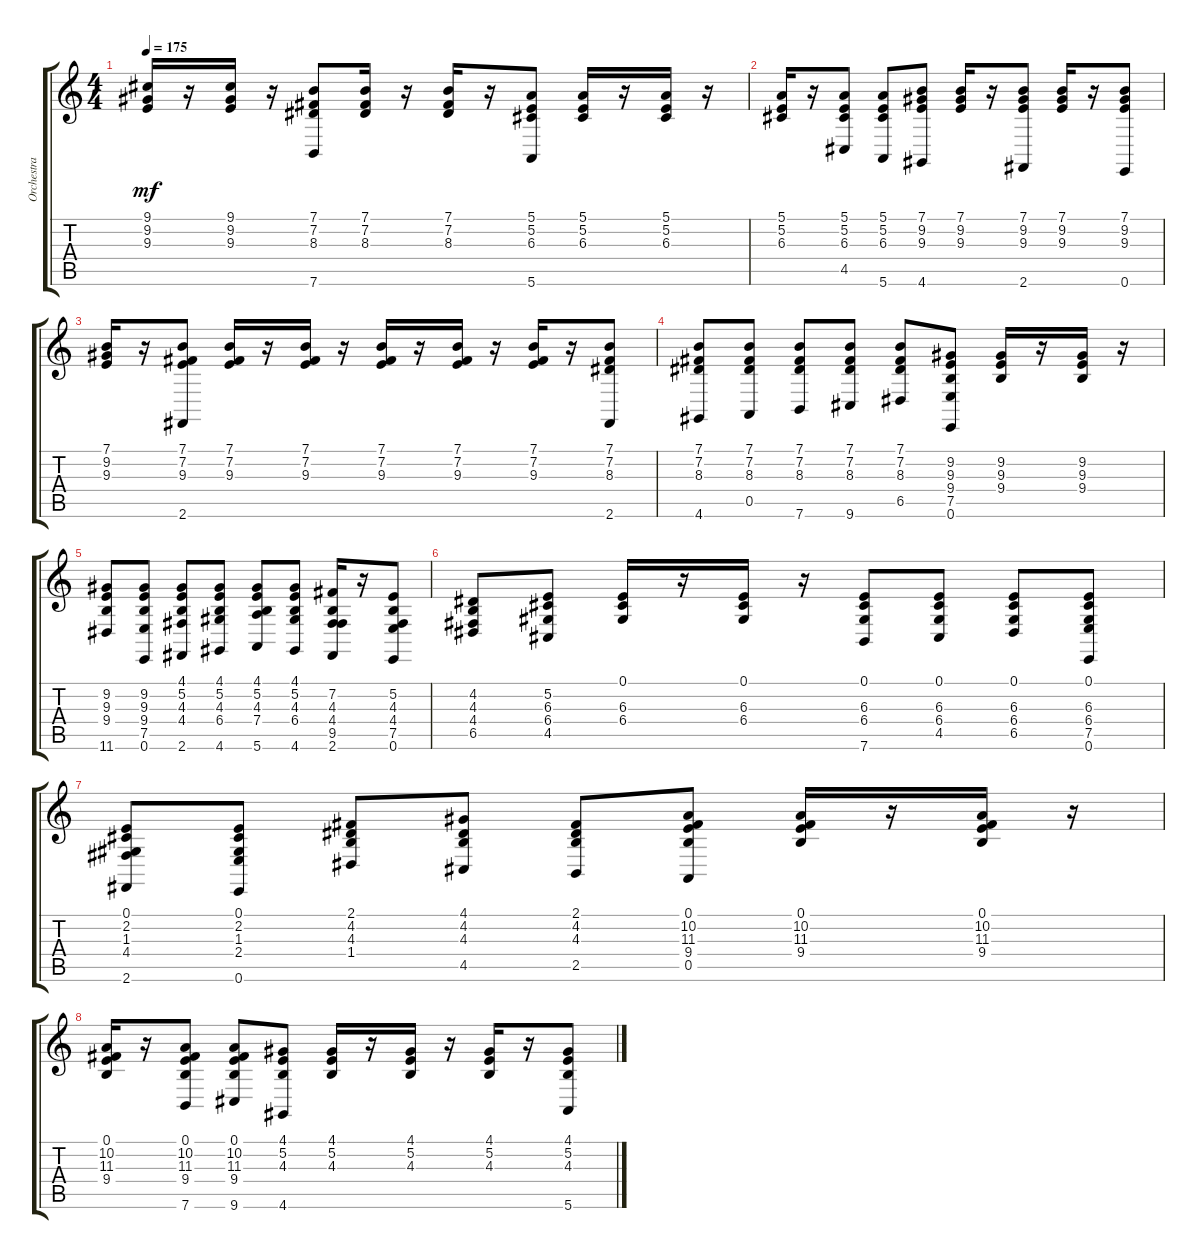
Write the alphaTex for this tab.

\track ("Orchestra" "Orchestra") {instrument stringensemble1}
\staff {score tabs}
\tuning (E4 B3 G3 D3 A2 E2) {hide}
\ts (4 4)
\tempo 175
\clef g2
\ks c
(9.1 9.2 9.3).16{dy mf} r.16 (9.1 9.2 9.3).16 r.16 (7.1 7.2 8.3 7.6).8 (7.1 7.2 8.3).16 r.16 (7.1 7.2 8.3).16 r.16 (5.1 5.2 6.3 5.6).8 (5.1 5.2 6.3).16 r.16 (5.1 5.2 6.3).16 r.16 |
(5.1 5.2 6.3).16 r.16 (5.1 5.2 6.3 4.5).8 (5.1 5.2 6.3 5.6).8 (7.1 9.2 9.3 4.6).8 (7.1 9.2 9.3).16 r.16 (7.1 9.2 9.3 2.6).8 (7.1 9.2 9.3).16 r.16 (7.1 9.2 9.3 0.6).8 |
(7.1 9.2 9.3).16 r.16 (7.1 7.2 9.3 2.6).8 (7.1 7.2 9.3).16 r.16 (7.1 7.2 9.3).16 r.16 (7.1 7.2 9.3).16 r.16 (7.1 7.2 9.3).16 r.16 (7.1 7.2 9.3).16 r.16 (7.1 7.2 8.3 2.6).8 |
(7.1 7.2 8.3 4.6).8 (7.1 7.2 8.3 0.5).8 (7.1 7.2 8.3 7.6).8 (7.1 7.2 8.3 9.6).8 (7.1 7.2 8.3 6.5).8 (9.2 9.3 9.4 7.5 0.6).8 (9.2 9.3 9.4).16 r.16 (9.2 9.3 9.4).16 r.16 |
(9.2 9.3 9.4 11.6).8 (9.2 9.3 9.4 7.5 0.6).8 (4.1 5.2 4.3 4.4 2.6).8 (4.1 5.2 4.3 6.4 4.6).8 (4.1 5.2 4.3 7.4 5.6).8 (4.1 5.2 4.3 6.4 4.6).8 (7.2 4.3 4.4 9.5 2.6).16 r.16 (5.2 4.3 4.4 7.5 0.6).8 |
(4.2 4.3 4.4 6.5).8 (5.2 6.3 6.4 4.5).8 (0.1 6.3 6.4).16 r.16 (0.1 6.3 6.4).16 r.16 (0.1 6.3 6.4 7.6).8 (0.1 6.3 6.4 4.5).8 (0.1 6.3 6.4 6.5).8 (0.1 6.3 6.4 7.5 0.6).8 |
(0.1 2.2 1.3 4.4 2.6).8 (0.1 2.2 1.3 2.4 0.6).8 (2.1 4.2 4.3 1.4).8 (4.1 4.2 4.3 4.5).8 (2.1 4.2 4.3 2.5).8 (0.1 10.2 11.3 9.4 0.5).8 (0.1 10.2 11.3 9.4).16 r.16 (0.1 10.2 11.3 9.4).16 r.16 |
(0.1 10.2 11.3 9.4).16 r.16 (0.1 10.2 11.3 9.4 7.6).8 (0.1 10.2 11.3 9.4 9.6).8 (4.1 5.2 4.3 4.6).8 (4.1 5.2 4.3).16 r.16 (4.1 5.2 4.3).16 r.16 (4.1 5.2 4.3).16 r.16 (4.1 5.2 4.3 5.6).8
